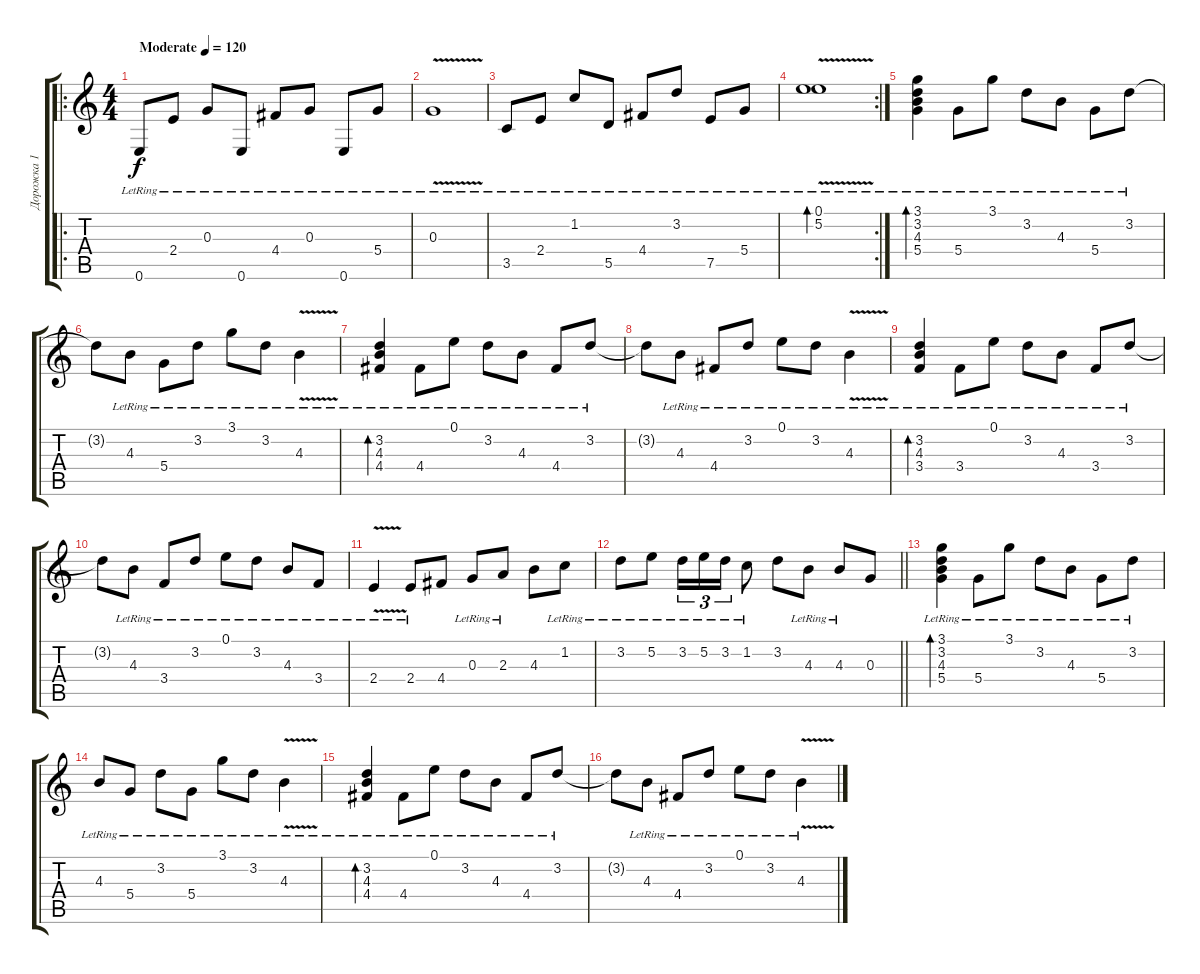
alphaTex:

\track ("Дорожка 1" "Дорожка 1") {instrument electricguitarjazz}
\staff {score tabs}
\tuning (E4 B3 G3 D3 A2 E2) {hide}
\ro
\ts (4 4)
\tempo (120 "Moderate")
\clef g2
\ks c
0.6{lr}.8{dy f instrument electricguitarjazz} 2.4{lr}.8 0.3{lr}.8 0.6{lr}.8 4.4{lr}.8 0.3{lr}.8 0.6{lr}.8 5.4{lr}.8 |
0.3{v lr}.1 |
3.5{lr}.8 2.4{lr}.8 1.2{lr}.8 5.5{lr}.8 4.4{lr}.8 3.2{lr}.8 7.5{lr}.8 5.4{lr}.8 |
\rc 2
(0.1{lr} 5.2{v lr}).1{bd 60} |
(3.1{lr} 3.2{lr} 4.3{lr} 5.4{lr}).4{bd 240} 5.4{lr}.8 3.1{lr}.8 3.2{lr}.8 4.3{lr}.8 5.4{lr}.8 3.2{lr}.8 |
3.2{t}.8 4.3{lr}.8 5.4{lr}.8 3.2{lr}.8 3.1{lr}.8 3.2{lr}.8 4.3{v lr}.4 |
(3.2{lr} 4.3{lr} 4.4{lr}).4{bd 240} 4.4{lr}.8 0.1{lr}.8 3.2{lr}.8 4.3{lr}.8 4.4{lr}.8 3.2{lr}.8 |
3.2{t}.8 4.3{lr}.8 4.4{lr}.8 3.2{lr}.8 0.1{lr}.8 3.2{lr}.8 4.3{v lr}.4 |
(3.2{lr} 4.3{lr} 3.4{lr}).4{bd 240} 3.4{lr}.8 0.1{lr}.8 3.2{lr}.8 4.3{lr}.8 3.4{lr}.8 3.2{lr}.8 |
3.2{t}.8 4.3{lr}.8 3.4{lr}.8 3.2{lr}.8 0.1{lr}.8 3.2{lr}.8 4.3{lr}.8 3.4{lr}.8 |
2.4{v lr}.4 2.4{lr}.8 4.4.8 0.3{lr}.8 2.3{lr}.8 4.3.8 1.2{lr}.8 |
\barLineRight lightlight
3.2{lr}.8 5.2{lr}.8 3.2{lr}.16{tu (3 2)} 5.2{lr}.16{tu (3 2)} 3.2{lr}.16{tu (3 2)} 1.2{lr}.8 3.2.8 4.3{lr}.8 4.3{lr}.8 0.3.8 |
(3.1{lr} 3.2{lr} 4.3{lr} 5.4{lr}).4{bd 240} 5.4{lr}.8 3.1{lr}.8 3.2{lr}.8 4.3{lr}.8 5.4{lr}.8 3.2{lr}.8 |
4.3{lr}.8 5.4{lr}.8 3.2{lr}.8 5.4{lr}.8 3.1{lr}.8 3.2{lr}.8 4.3{v lr}.4 |
(3.2{lr} 4.3{lr} 4.4{lr}).4{bd 240} 4.4{lr}.8 0.1{lr}.8 3.2{lr}.8 4.3{lr}.8 4.4{lr}.8 3.2{lr}.8 |
3.2{t}.8 4.3{lr}.8 4.4{lr}.8 3.2{lr}.8 0.1{lr}.8 3.2{lr}.8 4.3{v lr}.4
